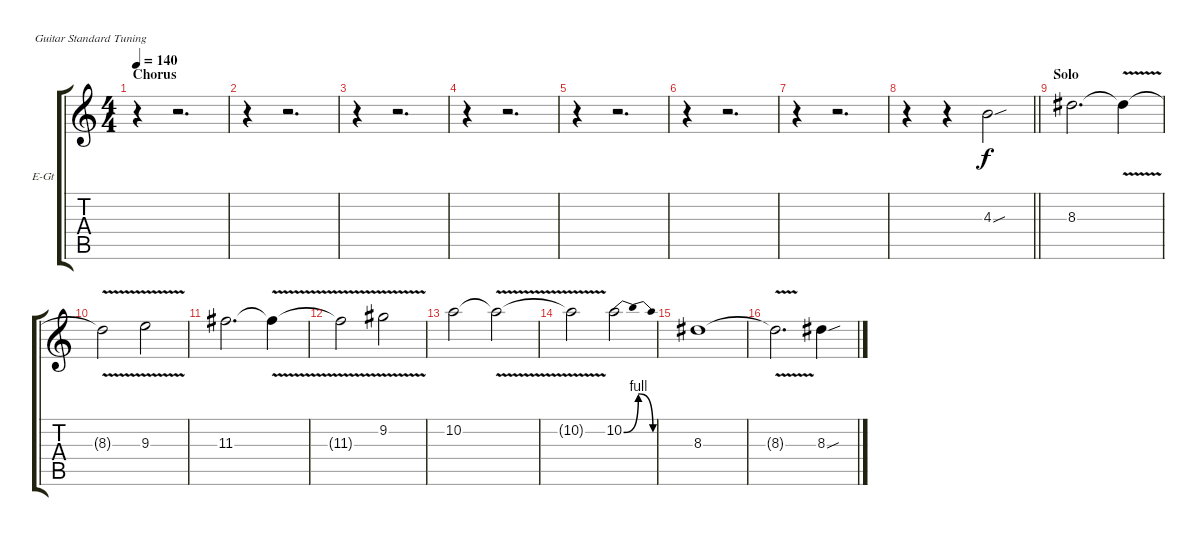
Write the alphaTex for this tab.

\bracketExtendMode groupsimilarinstruments
\firstSystemTrackNameOrientation horizontal
\otherSystemsTrackNameOrientation horizontal
\track ("Guitar" "E-Gt") {instrument distortionguitar}
\staff {score tabs}
\tuning (E4 B3 G3 D3 A2 E2)
\ts (4 4)
\section ("" "Chorus")
\tempo 140
\clef g2
\ks c
r.4{dy f} r.2{d} |
r.4 r.2{d} |
r.4 r.2{d} |
r.4 r.2{d} |
r.4 r.2{d} |
r.4 r.2{d} |
r.4 r.2{d} |
\barLineRight lightlight
r.4 r.4 4.3{sou}.2 |
\section ("" "Solo")
8.3.2{d} 8.3{v t}.4 |
8.3{v t}.2 9.3{v}.2 |
11.3.2{d} 11.3{v t}.4 |
11.3{v t}.2 9.2{v}.2 |
10.2.2 10.2{v t}.2 |
10.2{v t}.2 10.2{be (bendrelease 0 0 30 4 30 4 60 0)}.2 |
8.3.1 |
8.3{v t}.2{d} 8.3{sou}.4
